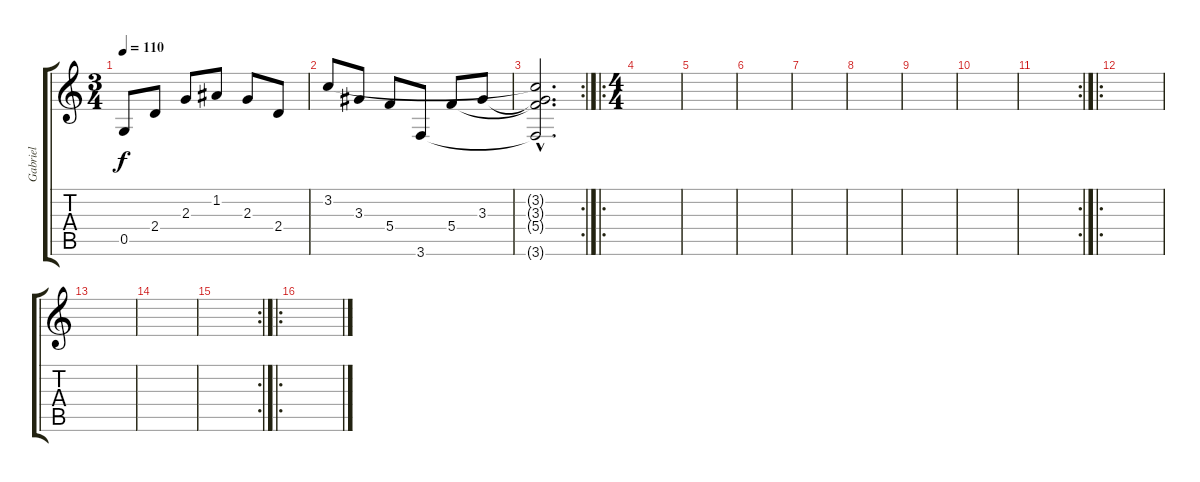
\track ("Gabriel" "Gabriel") {instrument electricguitarmuted}
\staff {score tabs}
\tuning (D4 A3 F3 C3 G2 D2) {hide}
\ts (3 4)
\tempo 110
\clef g2
\ks c
0.5.8{dy f} 2.4.8 2.3.8 1.2.8 2.3.8 2.4.8 |
3.2.8 3.3.8 5.4.8 3.6.8 5.4.8 3.3.8 |
\rc 2
(3.2{hac t} 3.3{hac t} 5.4{hac t} 3.6{hac t}).2{d} |
\ro
\ts (4 4)
|
|
|
|
|
|
|
\rc 2
|
\ro
|
|
|
\rc 2
|
\ro
